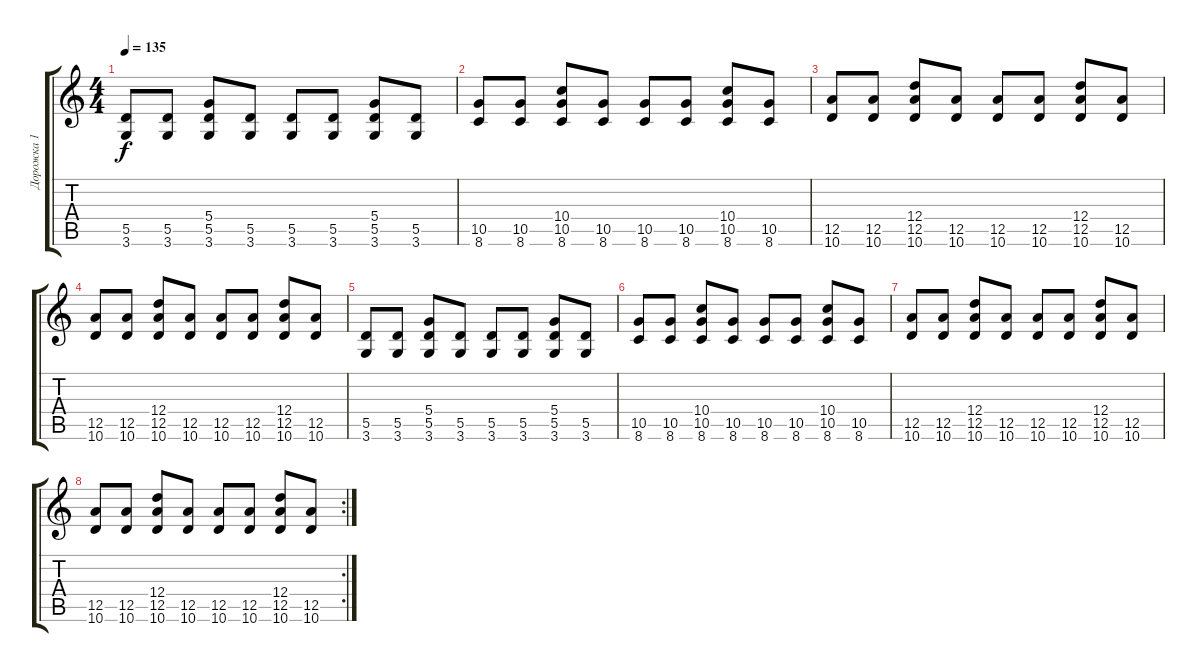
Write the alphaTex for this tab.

\track ("Дорожка 1" "Дорожка 1") {instrument electricguitarjazz}
\staff {score tabs}
\tuning (E4 B3 G3 D3 A2 E2) {hide}
\ts (4 4)
\tempo 135
\clef g2
\ks c
(5.5 3.6).8{dy f} (5.5 3.6).8 (5.4 5.5 3.6).8 (5.5 3.6).8 (5.5 3.6).8 (5.5 3.6).8 (5.4 5.5 3.6).8 (5.5 3.6).8 |
(10.5 8.6).8 (10.5 8.6).8 (10.4 10.5 8.6).8 (10.5 8.6).8 (10.5 8.6).8 (10.5 8.6).8 (10.4 10.5 8.6).8 (10.5 8.6).8 |
(12.5 10.6).8 (12.5 10.6).8 (12.4 12.5 10.6).8 (12.5 10.6).8 (12.5 10.6).8 (12.5 10.6).8 (12.4 12.5 10.6).8 (12.5 10.6).8 |
(12.5 10.6).8 (12.5 10.6).8 (12.4 12.5 10.6).8 (12.5 10.6).8 (12.5 10.6).8 (12.5 10.6).8 (12.4 12.5 10.6).8 (12.5 10.6).8 |
(5.5 3.6).8 (5.5 3.6).8 (5.4 5.5 3.6).8 (5.5 3.6).8 (5.5 3.6).8 (5.5 3.6).8 (5.4 5.5 3.6).8 (5.5 3.6).8 |
(10.5 8.6).8 (10.5 8.6).8 (10.4 10.5 8.6).8 (10.5 8.6).8 (10.5 8.6).8 (10.5 8.6).8 (10.4 10.5 8.6).8 (10.5 8.6).8 |
(12.5 10.6).8 (12.5 10.6).8 (12.4 12.5 10.6).8 (12.5 10.6).8 (12.5 10.6).8 (12.5 10.6).8 (12.4 12.5 10.6).8 (12.5 10.6).8 |
\rc 2
(12.5 10.6).8 (12.5 10.6).8 (12.4 12.5 10.6).8 (12.5 10.6).8 (12.5 10.6).8 (12.5 10.6).8 (12.4 12.5 10.6).8 (12.5 10.6).8
